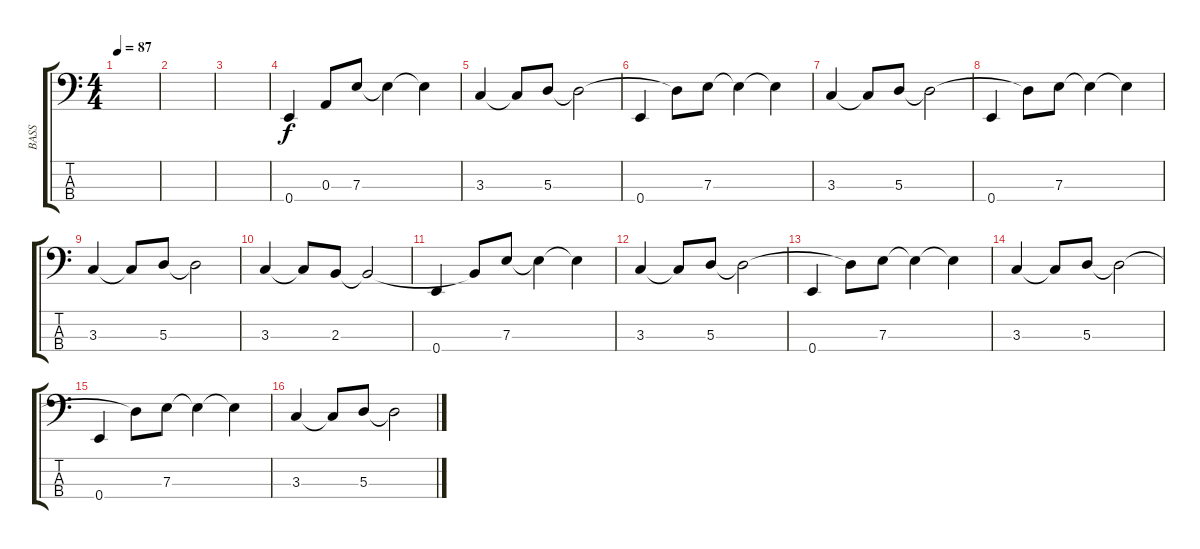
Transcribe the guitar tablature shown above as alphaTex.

\track ("BASS" "BASS") {instrument electricbassfinger}
\staff {score tabs}
\tuning (G2 D2 A1 E1) {hide}
\ts (4 4)
\tempo 87
\clef f4
\ks c
|
|
|
0.4.4 0.3.8 7.3.8 7.3{t}.4 7.3{t}.4 |
3.3.4 3.3{t}.8 5.3.8 5.3{t}.2 |
0.4.4 5.3{t}.8 7.3.8 7.3{t}.4 7.3{t}.4 |
3.3.4 3.3{t}.8 5.3.8 5.3{t}.2 |
0.4.4 5.3{t}.8 7.3.8 7.3{t}.4 7.3{t}.4 |
3.3.4 3.3{t}.8 5.3.8 5.3{t}.2 |
3.3.4 3.3{t}.8 2.3.8 2.3{t}.2 |
0.4.4 2.3{t}.8 7.3.8 7.3{t}.4 7.3{t}.4 |
3.3.4 3.3{t}.8 5.3.8 5.3{t}.2 |
0.4.4 5.3{t}.8 7.3.8 7.3{t}.4 7.3{t}.4 |
3.3.4 3.3{t}.8 5.3.8 5.3{t}.2 |
0.4.4 5.3{t}.8 7.3.8 7.3{t}.4 7.3{t}.4 |
3.3.4 3.3{t}.8 5.3.8 5.3{t}.2
